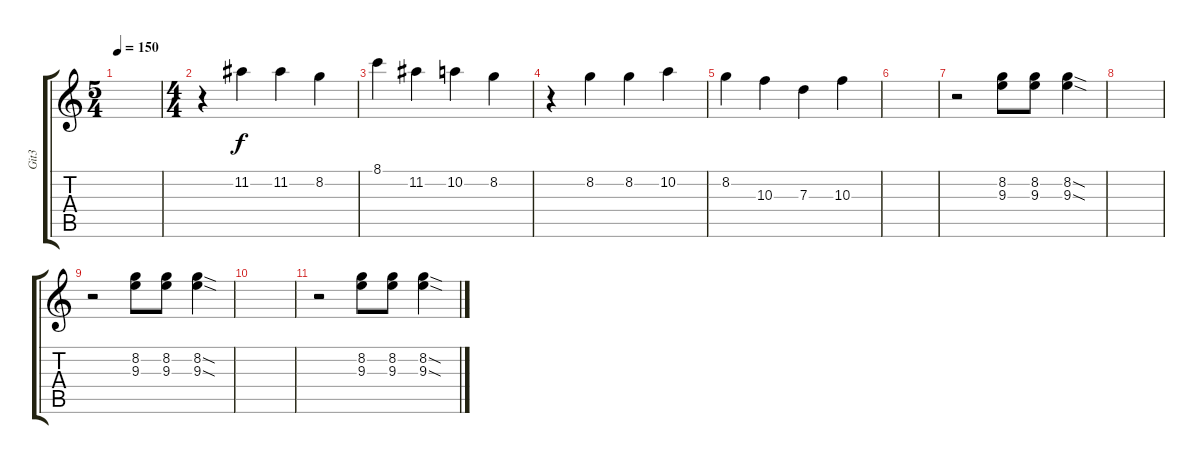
\track ("Git3" "Git3") {instrument distortionguitar}
\staff {score tabs}
\tuning (E4 B3 G3 D3 A2 E2) {hide}
\ts (5 4)
\tempo 150
\clef g2
\ks c
|
\ts (4 4)
r.4 11.2.4 11.2.4 8.2.4 |
8.1.4 11.2.4 10.2.4 8.2.4 |
r.4 8.2.4 8.2.4 10.2.4 |
8.2.4 10.3.4 7.3.4 10.3.4 |
|
r.2 (8.2 9.3).8 (8.2 9.3).8 (8.2{sod} 9.3{sod}).4 |
|
r.2 (8.2 9.3).8 (8.2 9.3).8 (8.2{sod} 9.3{sod}).4 |
|
r.2 (8.2 9.3).8 (8.2 9.3).8 (8.2{sod} 9.3{sod}).4
